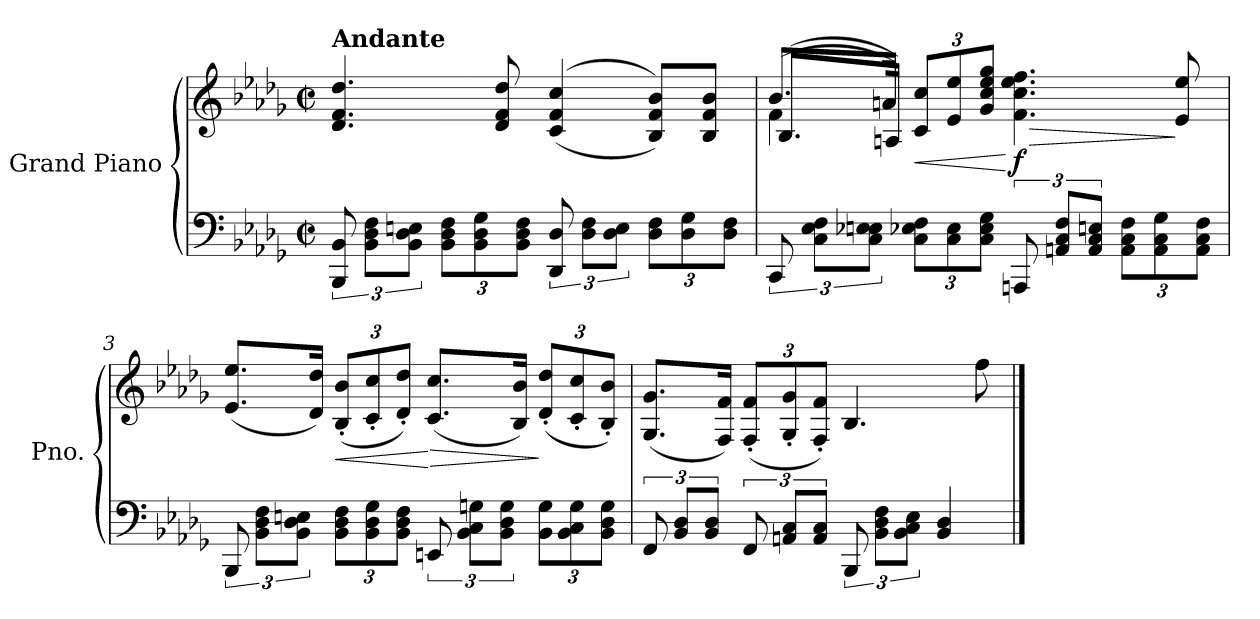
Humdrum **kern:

**kern	**kern	**dynam
*part1	*part1	*part1
*staff2	*staff1	*staff1/2
*I"Grand Piano	*	*
*I'Pno.	*	*
*clefF4	*clefG2	*
*k[b-e-a-d-g-]	*k[b-e-a-d-g-]	*
*M2/2	*M2/2	*
*met(c|)	*met(c|)	*
=1	=1	=1
!	!LO:TX:a:B:t=Andante	!
12BBB-/ 12BB-/	4.d-/ 4.f/ 4.dd-/	.
12BB-\ 12D-\ 12F\L	.	.
12BB-\ 12D-\ 12En\J	.	.
*Xbrackettup	*	*
12BB-\ 12D-\ 12F\L	.	.
12BB-\ 12D-\ 12G-\	.	.
.	8d-/ 8f/ 8dd-/	.
12BB-\ 12D-\ 12F\J	.	.
*brackettup	*	*
12DD-/ 12D-/	(<(>4c/ 4f/ 4cc/	.
12D-\ 12F\L	.	.
12D-\ 12E\J	.	.
*Xbrackettup	*	*
12D-\ 12F\L	8B-/ 8f/ 8b-/L))	.
12D-\ 12G-\	.	.
.	8B-/ 8f/ 8b-/J	.
12D-\ 12F\J	.	.
=2	=2	=2
*brackettup	*	*
*	*^	*
*	*	*^	*
12CC/	(>8.b-/L	4f\	(<8.B-/L	.
12C\ 12E-\ 12F\L	.	.	.	.
12C\ 12E-X\ 12En\J	.	.	.	.
.	16an/Jk)	.	16An/Jk)	.
*Xbrackettup	*Xbrackettup	*	*	*
!	!	!	!	!LO:HP:b
12C\ 12E-X\ 12F\L	12c/ 12cc/L	2.ryy	2.ryy	<
12C\ 12E-\	12e-/ 12ee-/	.	.	.
12C\ 12E-\ 12G-\J	12g-/ 12cc/ 12ee-/ 12gg-/J	.	.	.
*brackettup	*	*	*	*
!	!	!	!	!LO:HP:n=1:b
!	!	!	!	!LO:DY:n=1:b
12AAAn/	4.f\ 4.cc\ 4.ee-\ 4.ff\	.	.	[ > f
12AAn/ 12C/ 12F/L	.	.	.	.
12AA/ 12C/ 12En/J	.	.	.	.
*Xbrackettup	*	*	*	*
12AA\ 12C\ 12F\L	.	.	.	.
12AA\ 12C\ 12G-\	.	.	.	.
.	8e-/ 8ee-/	.	.	]
12AA\ 12C\ 12F\J	.	.	.	.
*	*v	*v	*v	*
=3	=3	=3
*brackettup	*	*
12BBB-/	(<8.e-/ 8.ee-/L	.
12BB-\ 12D-\ 12F\L	.	.
12BB-\ 12D-\ 12En\J	.	.
.	16d-/ 16dd-/Jk)	.
*Xbrackettup	*	*
!	!	!LO:HP:b
12BB-\ 12D-\ 12F\L	(<12B-/' 12b-/'L	<
12BB-\ 12D-\ 12G-\	12c/' 12cc/'	.
12BB-\ 12D-\ 12F\J	12d-/' 12dd-/'J)	.
*brackettup	*	*
!	!	!LO:HP:n=1:b
12EEn/	(<8.c/ 8.cc/L	[ >
12BB-\ 12C\ 12Gn\L	.	.
12BB-\ 12D-\ 12G\J	.	.
.	16B-/ 16b-/Jk)	.
*Xbrackettup	*	*
12BB-\ 12G\L	(<12d-/' 12dd-/'L	]
12BB-\ 12C\ 12G\	12c/' 12cc/'	.
12BB-\ 12D-\ 12G\J	12B-/' 12b-/'J)	.
=4	=4	=4
*brackettup	*	*
12FF/	(<8.G-/ 8.g-/L	.
12BB-/ 12D-/L	.	.
12BB-/ 12D-/J	.	.
.	16F/ 16f/Jk)	.
12FF/	(<12F/' 12f/'L	.
12AAn/ 12C/L	12G-/' 12g-/'	.
12AA/ 12C/J	12F/' 12f/'J)	.
12BBB-/	4.B-/	.
12BB-\ 12D-\ 12F\L	.	.
12BB-\ 12C\ 12E-\J	.	.
4BB-/ 4D-/	.	.
.	8ff\	.
==	==	==
*-	*-	*-
